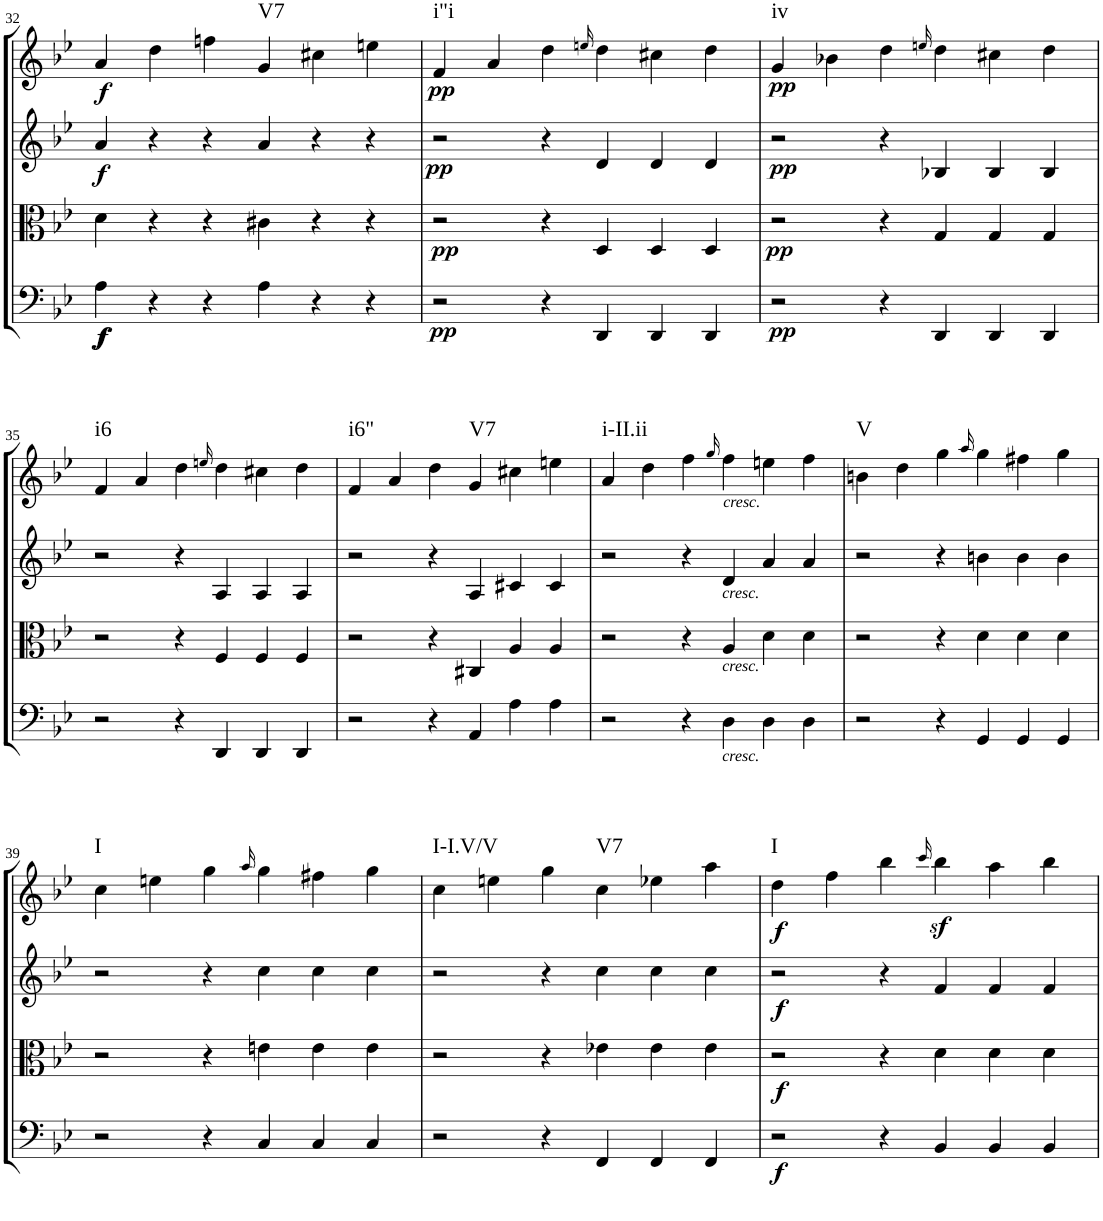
**kern	**dynam	**kern	**dynam	**kern	**dynam	**kern	**dynam	**harte
*part4	*part4	*part3	*part3	*part2	*part2	*part1	*part1	*part1
*staff4	*staff4	*staff3	*staff3	*staff2	*staff2	*staff1	*staff1	*
*I"Cello	*	*I"Viola	*	*I"2nd Violin	*	*I"1st Violin	*	*
*	*	*I'Vla	*	*I'Vln	*	*I'Vln	*	*
!!LO:PB:g=z
*clefF4	*	*clefC3	*	*clefG2	*	*clefG2	*	*
*k[b-e-]	*	*k[b-e-]	*	*k[b-e-]	*	*k[b-e-]	*	*
*g:	*	*g:	*	*g:	*	*g:	*	*
*M6/4	*	*M6/4	*	*M6/4	*	*M6/4	*	*
=32	=32	=32	=32	=32	=32	=32	=32	=32
!	!LO:DY:b	!	!	!	!	!	!	!
!	!LO:DY:n=1:b	!	!	!	!LO:DY:b	!	!LO:DY:b	!
4A\	f f	4d\	.	4a/	f	4a/	f	.
4r	.	4r	.	4r	.	4dd\	.	.
4r	.	4r	.	4r	.	4ffn\	.	.
!	!	!	!	!	!	!	!	!LO:H:kt=V7
4A\	.	4c#X\	.	4a/	.	4g/	.	N
4r	.	4r	.	4r	.	4cc#X\	.	.
4r	.	4r	.	4r	.	4een\	.	.
=33	=33	=33	=33	=33	=33	=33	=33	=33
!	!LO:DY:b	!	!LO:DY:b	!	!LO:DY:b	!	!LO:DY:b	!LO:H:kt=i"i
2r	pp	2r	pp	2r	pp	4f/	pp	N
.	.	.	.	.	.	4a/	.	.
4r	.	4r	.	4r	.	4dd\	.	.
.	.	.	.	.	.	16qeen/	.	.
4DD/	.	4D/	.	4d/	.	4dd\	.	.
4DD/	.	4D/	.	4d/	.	4cc#X\	.	.
4DD/	.	4D/	.	4d/	.	4dd\	.	.
=34	=34	=34	=34	=34	=34	=34	=34	=34
!	!LO:DY:b	!	!LO:DY:b	!	!LO:DY:b	!	!LO:DY:b	!LO:H:kt=iv
2r	pp	2r	pp	2r	pp	4g/	pp	N
.	.	.	.	.	.	4b-X\	.	.
4r	.	4r	.	4r	.	4dd\	.	.
.	.	.	.	.	.	16qeen/	.	.
4DD/	.	4G/	.	4B-X/	.	4dd\	.	.
4DD/	.	4G/	.	4B-/	.	4cc#X\	.	.
4DD/	.	4G/	.	4B-/	.	4dd\	.	.
!!LO:LB:g=z
=35	=35	=35	=35	=35	=35	=35	=35	=35
!	!	!	!	!	!	!	!	!LO:H:kt=i6
2r	.	2r	.	2r	.	4f/	.	N
.	.	.	.	.	.	4a/	.	.
4r	.	4r	.	4r	.	4dd\	.	.
.	.	.	.	.	.	16qeen/	.	.
4DD/	.	4F/	.	4A/	.	4dd\	.	.
4DD/	.	4F/	.	4A/	.	4cc#X\	.	.
4DD/	.	4F/	.	4A/	.	4dd\	.	.
=36	=36	=36	=36	=36	=36	=36	=36	=36
!	!	!	!	!	!	!	!	!LO:H:kt=i6"
2r	.	2r	.	2r	.	4f/	.	N
.	.	.	.	.	.	4a/	.	.
4r	.	4r	.	4r	.	4dd\	.	.
!	!	!	!	!	!	!	!	!LO:H:kt=V7
4AA/	.	4C#X/	.	4A/	.	4g/	.	N
4A\	.	4A/	.	4c#X/	.	4cc#X\	.	.
4A\	.	4A/	.	4c#/	.	4een\	.	.
=37	=37	=37	=37	=37	=37	=37	=37	=37
!	!	!	!	!	!	!	!	!LO:H:kt=i-II.ii
2r	.	2r	.	2r	.	4a/	.	N
.	.	.	.	.	.	4dd\	.	.
4r	.	4r	.	4r	.	4ff\	.	.
.	.	.	.	.	.	16qgg/	.	.
!	!	!	!	!	!	!LO:TX:b:i:t=cresc.	!	!
!	!	!	!	!LO:TX:b:i:t=cresc.	!	!	!	!
!	!	!LO:TX:b:i:t=cresc.	!	!	!	!	!	!
!LO:TX:b:i:t=cresc.	!	!	!	!	!	!	!	!
4D\	.	4A/	.	4d/	.	4ff\	.	.
4D\	.	4d\	.	4a/	.	4een\	.	.
4D\	.	4d\	.	4a/	.	4ff\	.	.
=38	=38	=38	=38	=38	=38	=38	=38	=38
!	!	!	!	!	!	!	!	!LO:H:kt=V
2r	.	2r	.	2r	.	4bn\	.	N
.	.	.	.	.	.	4dd\	.	.
4r	.	4r	.	4r	.	4gg\	.	.
.	.	.	.	.	.	16qaa/	.	.
4GG/	.	4d\	.	4bn\	.	4gg\	.	.
4GG/	.	4d\	.	4b\	.	4ff#X\	.	.
4GG/	.	4d\	.	4b\	.	4gg\	.	.
!!LO:LB:g=z
=39	=39	=39	=39	=39	=39	=39	=39	=39
!	!	!	!	!	!	!	!	!LO:H:kt=I
2r	.	2r	.	2r	.	4cc\	.	N
.	.	.	.	.	.	4een\	.	.
4r	.	4r	.	4r	.	4gg\	.	.
.	.	.	.	.	.	16qaa/	.	.
4C/	.	4en\	.	4cc\	.	4gg\	.	.
4C/	.	4e\	.	4cc\	.	4ff#X\	.	.
4C/	.	4e\	.	4cc\	.	4gg\	.	.
=40	=40	=40	=40	=40	=40	=40	=40	=40
!	!	!	!	!	!	!	!	!LO:H:kt=I-I.V/V
2r	.	2r	.	2r	.	4cc\	.	N
.	.	.	.	.	.	4een\	.	.
4r	.	4r	.	4r	.	4gg\	.	.
!	!	!	!	!	!	!	!	!LO:H:kt=V7
4FF/	.	4e-X\	.	4cc\	.	4cc\	.	N
4FF/	.	4e-\	.	4cc\	.	4ee-X\	.	.
4FF/	.	4e-\	.	4cc\	.	4aa\	.	.
=41	=41	=41	=41	=41	=41	=41	=41	=41
!	!LO:DY:b	!	!LO:DY:b	!	!LO:DY:b	!	!LO:DY:b	!LO:H:kt=I
2r	f	2r	f	2r	f	4dd\	f	N
.	.	.	.	.	.	4ff\	.	.
4r	.	4r	.	4r	.	4bb-\	.	.
.	.	.	.	.	.	16qccc/	.	.
4BB-/	.	4d\	.	4f/	.	4bb-z<\	.	.
4BB-/	.	4d\	.	4f/	.	4aa\	.	.
4BB-/	.	4d\	.	4f/	.	4bb-\	.	.
=	=	=	=	=	=	=	=	=
*-	*-	*-	*-	*-	*-	*-	*-	*-
